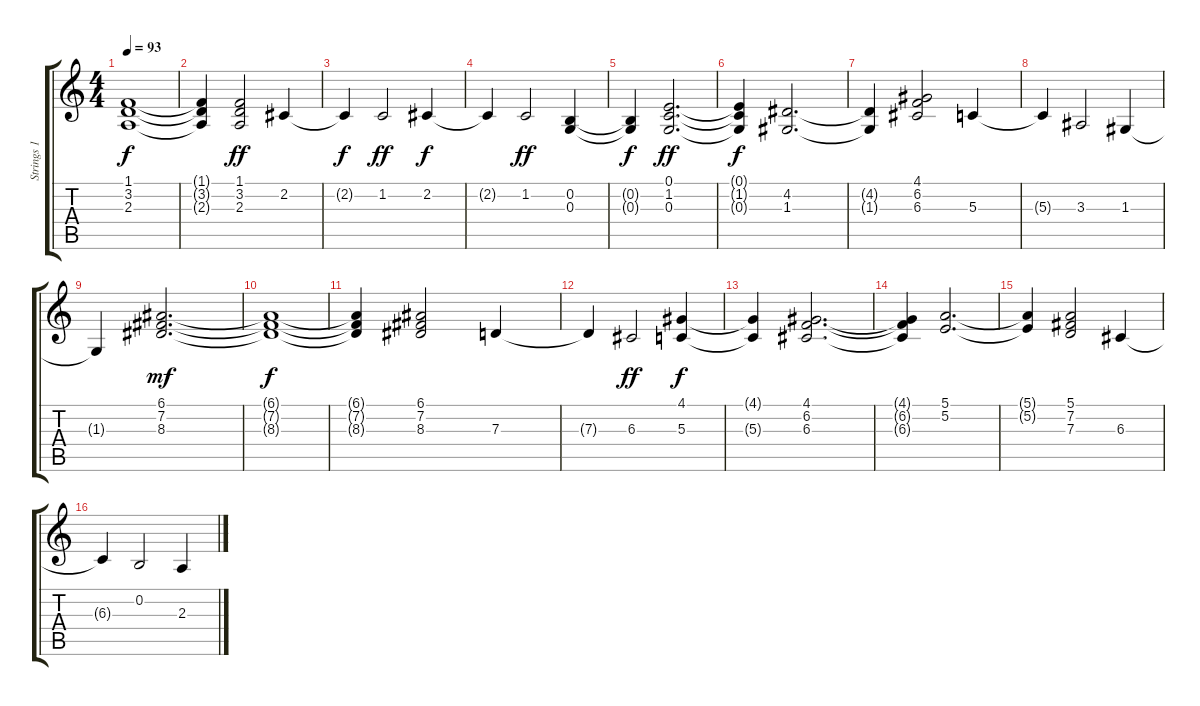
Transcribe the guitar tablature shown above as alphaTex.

\track ("Strings 1" "Strings 1") {instrument stringensemble1}
\staff {score tabs}
\tuning (E4 B3 G3 D3 A2 E2) {hide}
\ts (4 4)
\tempo 93
\clef g2
\ks c
(1.1{t} 3.2{t} 2.3{t}).1{dy f} |
(1.1{t} 3.2{t} 2.3{t}).4 (1.1 3.2 2.3).2{dy ff} 2.2.4 |
2.2{t}.4{dy f} 1.2.2{dy ff} 2.2.4{dy f} |
2.2{t}.4 1.2.2{dy ff} (0.2 0.3).4 |
(0.2{t} 0.3{t}).4{dy f} (0.1 1.2 0.3).2{d dy ff} |
(0.1{t} 1.2{t} 0.3{t}).4{dy f} (4.2 1.3).2{d} |
(4.2{t} 1.3{t}).4 (4.1 6.2 6.3).2 5.3.4 |
5.3{t}.4 3.3.2 1.3.4 |
1.3{t}.4 (6.1 7.2 8.3).2{d dy mf} |
(6.1{t} 7.2{t} 8.3{t}).1{dy f} |
(6.1{t} 7.2{t} 8.3{t}).4 (6.1 7.2 8.3).2 7.3.4 |
7.3{t}.4 6.3.2{dy ff} (4.1 5.3).4{dy f} |
(4.1{t} 5.3{t}).4 (4.1 6.2 6.3).2{d} |
(4.1{t} 6.2{t} 6.3{t}).4 (5.1 5.2).2{d} |
(5.1{t} 5.2{t}).4 (5.1 7.2 7.3).2 6.3.4 |
6.3{t}.4 0.2.2 2.3.4
